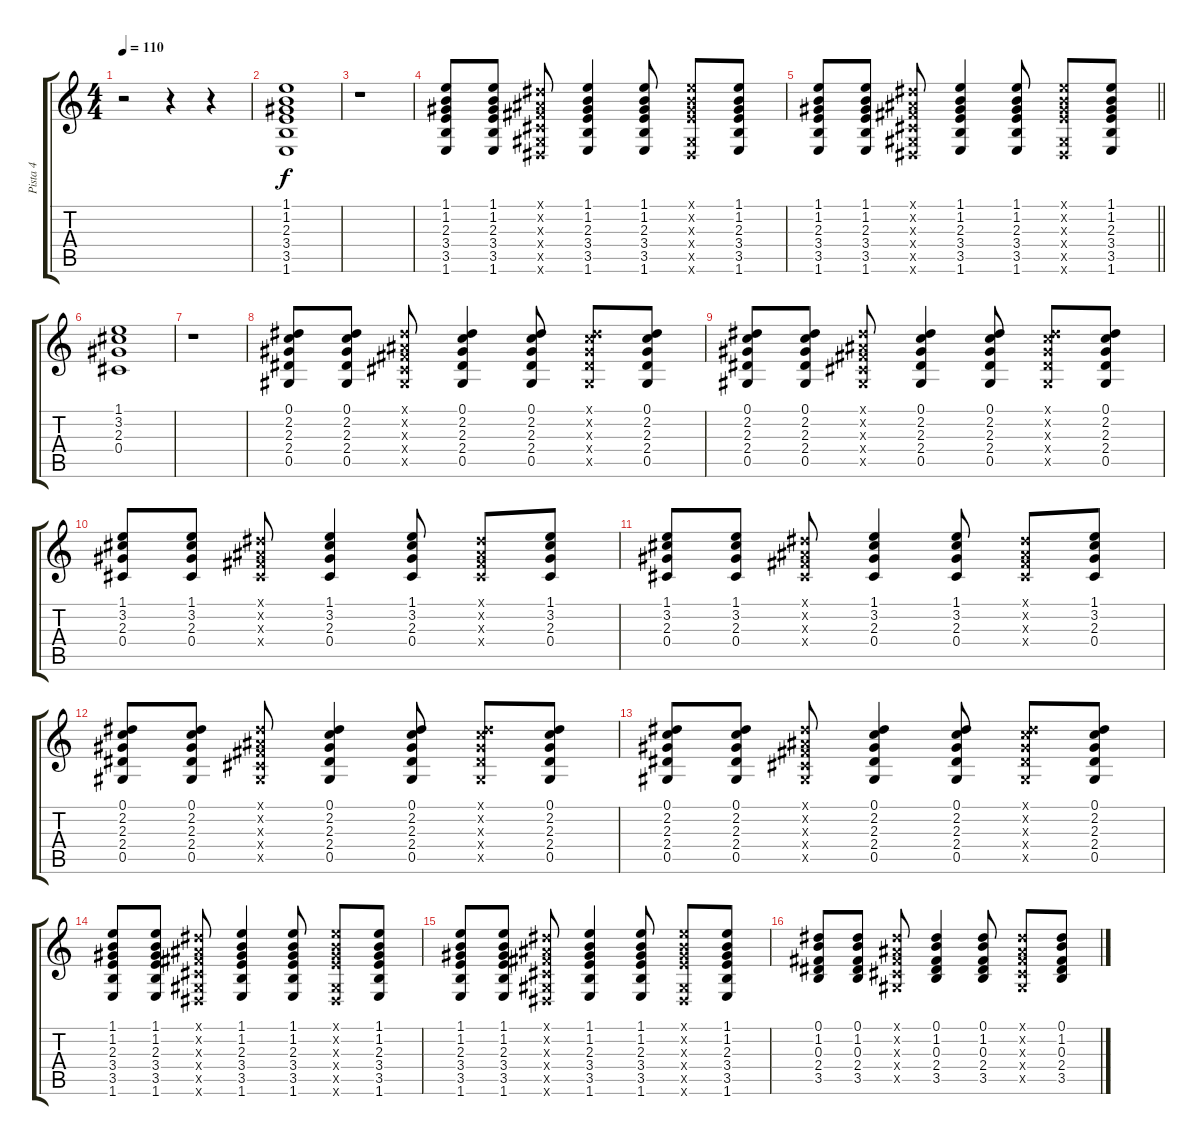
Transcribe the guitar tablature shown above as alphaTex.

\track ("Pista 4" "Pista 4") {instrument acousticguitarsteel}
\staff {score tabs}
\tuning (Eb4 Bb3 Gb3 Db3 Ab2 Eb2) {hide}
\ts (4 4)
\tempo 110
\clef g2
\ks c
r.2{dy f} r.4 r.4 |
(1.1 1.2 2.3 3.4 3.5 1.6).1 |
r.1 |
(1.1 1.2 2.3 3.4 3.5 1.6).8 (1.1 1.2 2.3 3.4 3.5 1.6).8 (0.1{x} 0.2{x} 0.3{x} 0.4{x} 0.5{x} 0.6{x}).8 (1.1 1.2 2.3 3.4 3.5 1.6).4 (1.1 1.2 2.3 3.4 3.5 1.6).8 (1.1{x} 1.2{x} 2.3{x} 3.4{x} 0.5{x} 0.6{x}).8 (1.1 1.2 2.3 3.4 3.5 1.6).8 |
\barLineRight lightlight
(1.1 1.2 2.3 3.4 3.5 1.6).8 (1.1 1.2 2.3 3.4 3.5 1.6).8 (0.1{x} 0.2{x} 0.3{x} 0.4{x} 0.5{x} 0.6{x}).8 (1.1 1.2 2.3 3.4 3.5 1.6).4 (1.1 1.2 2.3 3.4 3.5 1.6).8 (1.1{x} 1.2{x} 2.3{x} 3.4{x} 0.5{x} 0.6{x}).8 (1.1 1.2 2.3 3.4 3.5 1.6).8 |
(1.1 3.2 2.3 0.4).1 |
r.1 |
(0.1 2.2 2.3 2.4 0.5).8 (0.1 2.2 2.3 2.4 0.5).8 (0.1{x} 0.2{x} 0.3{x} 0.4{x} 0.5{x}).8 (0.1 2.2 2.3 2.4 0.5).4 (0.1 2.2 2.3 2.4 0.5).8 (0.1{x} 2.2{x} 2.3{x} 2.4{x} 0.5{x}).8 (0.1 2.2 2.3 2.4 0.5).8 |
(0.1 2.2 2.3 2.4 0.5).8 (0.1 2.2 2.3 2.4 0.5).8 (0.1{x} 0.2{x} 0.3{x} 0.4{x} 0.5{x}).8 (0.1 2.2 2.3 2.4 0.5).4 (0.1 2.2 2.3 2.4 0.5).8 (0.1{x} 2.2{x} 2.3{x} 2.4{x} 0.5{x}).8 (0.1 2.2 2.3 2.4 0.5).8 |
(1.1 3.2 2.3 0.4).8 (1.1 3.2 2.3 0.4).8 (0.1{x} 0.2{x} 0.3{x} 0.4{x}).8 (1.1 3.2 2.3 0.4).4 (1.1 3.2 2.3 0.4).8 (0.1{x} 0.2{x} 0.3{x} 0.4{x}).8 (1.1 3.2 2.3 0.4).8 |
(1.1 3.2 2.3 0.4).8 (1.1 3.2 2.3 0.4).8 (0.1{x} 0.2{x} 0.3{x} 0.4{x}).8 (1.1 3.2 2.3 0.4).4 (1.1 3.2 2.3 0.4).8 (0.1{x} 0.2{x} 0.3{x} 0.4{x}).8 (1.1 3.2 2.3 0.4).8 |
(0.1 2.2 2.3 2.4 0.5).8 (0.1 2.2 2.3 2.4 0.5).8 (0.1{x} 0.2{x} 0.3{x} 0.4{x} 0.5{x}).8 (0.1 2.2 2.3 2.4 0.5).4 (0.1 2.2 2.3 2.4 0.5).8 (0.1{x} 2.2{x} 2.3{x} 2.4{x} 0.5{x}).8 (0.1 2.2 2.3 2.4 0.5).8 |
(0.1 2.2 2.3 2.4 0.5).8 (0.1 2.2 2.3 2.4 0.5).8 (0.1{x} 0.2{x} 0.3{x} 0.4{x} 0.5{x}).8 (0.1 2.2 2.3 2.4 0.5).4 (0.1 2.2 2.3 2.4 0.5).8 (0.1{x} 2.2{x} 2.3{x} 2.4{x} 0.5{x}).8 (0.1 2.2 2.3 2.4 0.5).8 |
(1.1 1.2 2.3 3.4 3.5 1.6).8 (1.1 1.2 2.3 3.4 3.5 1.6).8 (0.1{x} 0.2{x} 0.3{x} 0.4{x} 0.5{x} 0.6{x}).8 (1.1 1.2 2.3 3.4 3.5 1.6).4 (1.1 1.2 2.3 3.4 3.5 1.6).8 (1.1{x} 1.2{x} 2.3{x} 3.4{x} 0.5{x} 0.6{x}).8 (1.1 1.2 2.3 3.4 3.5 1.6).8 |
(1.1 1.2 2.3 3.4 3.5 1.6).8 (1.1 1.2 2.3 3.4 3.5 1.6).8 (0.1{x} 0.2{x} 0.3{x} 0.4{x} 0.5{x} 0.6{x}).8 (1.1 1.2 2.3 3.4 3.5 1.6).4 (1.1 1.2 2.3 3.4 3.5 1.6).8 (1.1{x} 1.2{x} 2.3{x} 3.4{x} 0.5{x} 0.6{x}).8 (1.1 1.2 2.3 3.4 3.5 1.6).8 |
(0.1 1.2 0.3 2.4 3.5).8 (0.1 1.2 0.3 2.4 3.5).8 (0.1{x} 0.2{x} 0.3{x} 0.4{x} 0.5{x}).8 (0.1 1.2 0.3 2.4 3.5).4 (0.1 1.2 0.3 2.4 3.5).8 (0.1{x} 0.2{x} 0.3{x} 0.4{x} 0.5{x}).8 (0.1 1.2 0.3 2.4 3.5).8
